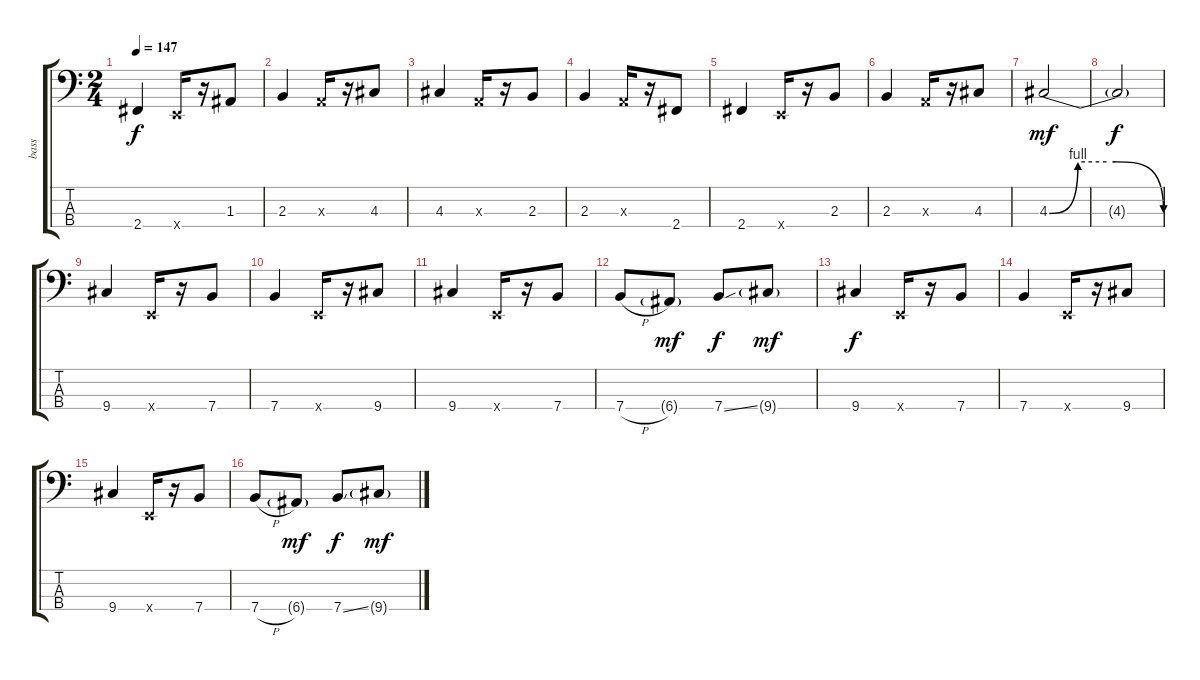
\track ("bass" "bass") {instrument electricbasspick}
\staff {score tabs}
\tuning (G2 D2 A1 E1) {hide}
\ts (2 4)
\tempo 147
\clef f4
\ks c
2.4.4{dy f} 0.4{x}.16 r.16 1.3.8 |
2.3.4 0.3{x}.16 r.16 4.3.8 |
4.3.4 0.3{x}.16 r.16 2.3.8 |
2.3.4 0.3{x}.16 r.16 2.4.8 |
2.4.4 0.4{x}.16 r.16 2.3.8 |
2.3.4 0.3{x}.16 r.16 4.3.8 |
4.3{be (custom 0 0 15 4 30 4 35 4 60 0)}.2{dy mf} |
4.3{t}.2{dy f} |
9.4.4 0.4{x}.16 r.16 7.4.8 |
7.4.4 0.4{x}.16 r.16 9.4.8 |
9.4.4 0.4{x}.16 r.16 7.4.8 |
7.4{h}.8 6.4{g}.8{dy mf} 7.4{ss}.8{dy f} 9.4{g}.8{dy mf} |
9.4.4{dy f} 0.4{x}.16 r.16 7.4.8 |
7.4.4 0.4{x}.16 r.16 9.4.8 |
9.4.4 0.4{x}.16 r.16 7.4.8 |
7.4{h}.8 6.4{g}.8{dy mf} 7.4{ss}.8{dy f} 9.4{g}.8{dy mf}
